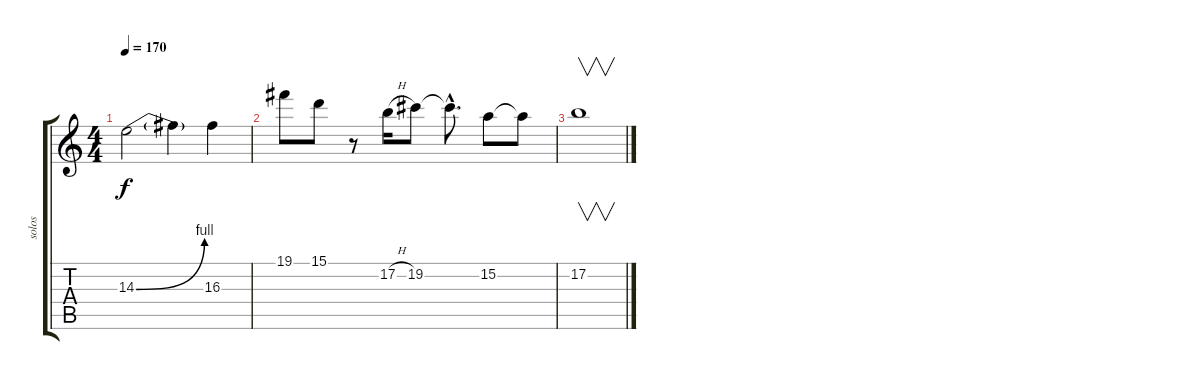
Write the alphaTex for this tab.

\track ("solos" "solos") {instrument overdrivenguitar}
\staff {score tabs}
\tuning (B3 Gb3 D3 A2 E2 B1) {hide}
\ts (4 4)
\tempo 170
\clef g2
\ks c
14.3{be (bend 0 0 60 4)}.2{dy f} 14.3{t}.4 16.3.4 |
19.1.8 15.1.8 r.8 17.2{h}.16 19.2.8 19.2{hac t}.8{d} 15.2.8 15.2{t}.8 |
17.2.1{v}
